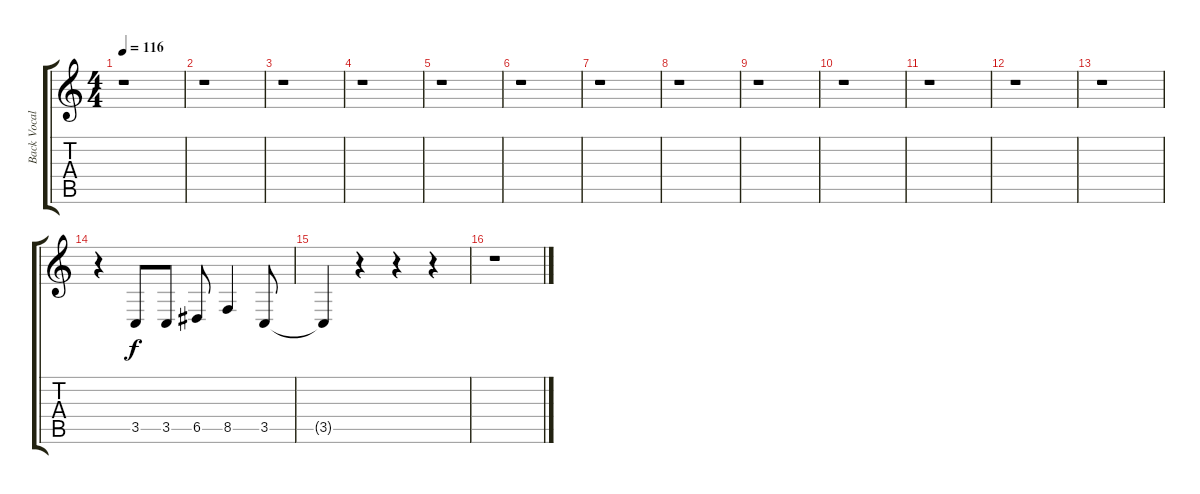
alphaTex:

\track ("Back Vocals" "Back Vocal") {instrument lead5charang}
\staff {score tabs}
\tuning (E4 B3 G3 D3 A2 E2) {hide}
\ts (4 4)
\tempo 116
\clef g2
\ks c
r.1{dy f} |
r.1 |
r.1 |
r.1 |
r.1 |
r.1 |
r.1 |
r.1 |
r.1 |
r.1 |
r.1 |
r.1 |
r.1 |
r.4 3.5.8 3.5.8 6.5.8 8.5.4 3.5.8 |
3.5{t}.4 r.4 r.4 r.4 |
r.1
